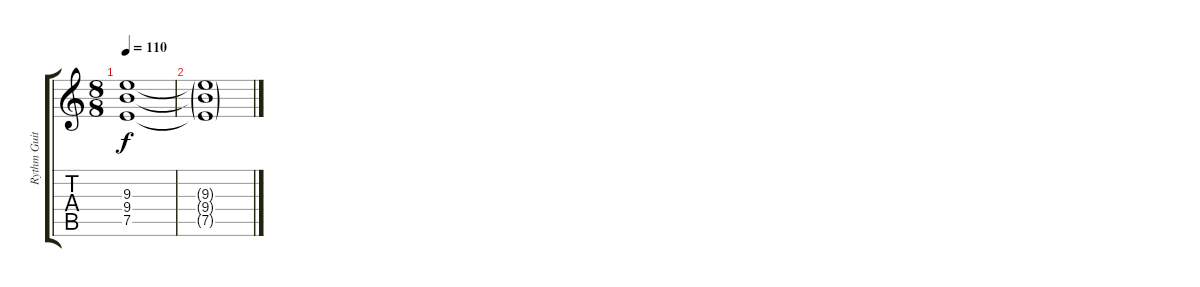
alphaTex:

\track ("Rythm Guitar 2" "Rythm Guit") {instrument distortionguitar}
\staff {score tabs}
\tuning (E4 B3 G3 D3 A2 D2) {hide}
\ts (8 8)
\tempo 110
\clef g2
\ks c
(9.3 9.4 7.5).1{dy f} |
(9.3{g t} 9.4{g t} 7.5{g t}).1
